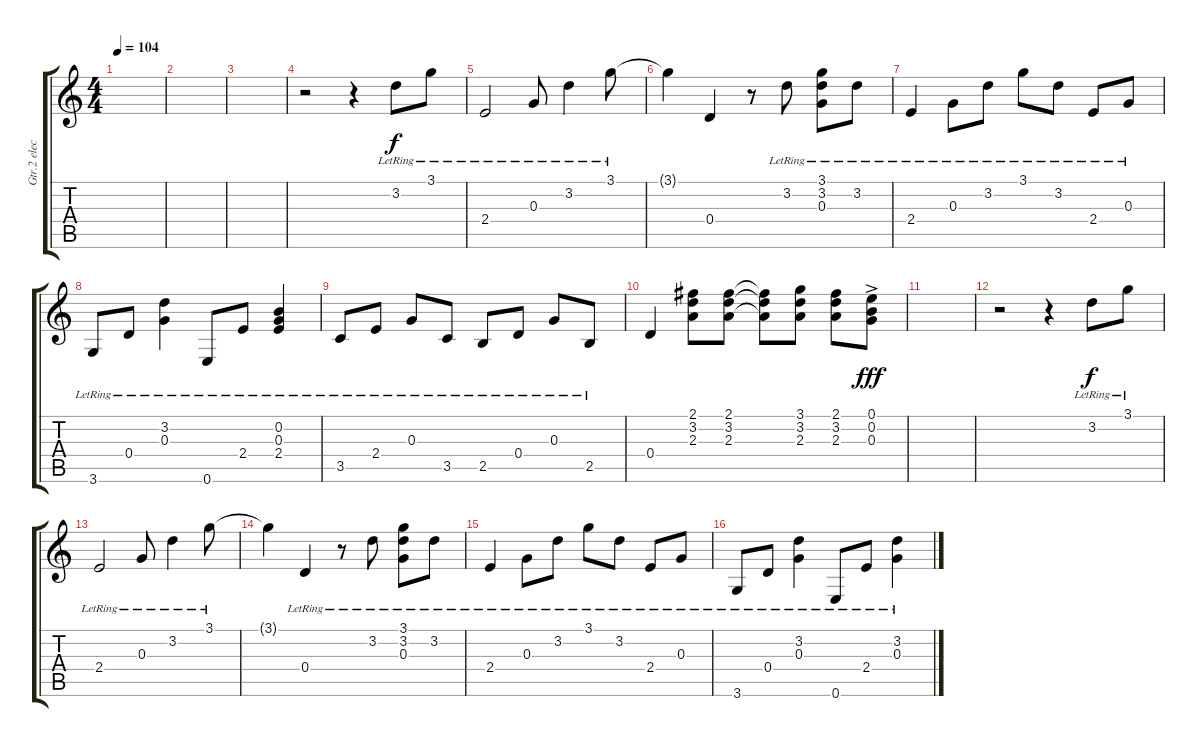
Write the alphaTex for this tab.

\track ("Gtr.2 electric" "Gtr.2 elec") {instrument electricguitarjazz}
\staff {score tabs}
\tuning (E4 B3 G3 D3 A2 E2) {hide}
\ts (4 4)
\tempo 104
\clef g2
\ks c
|
|
|
r.2 r.4 3.2{lr}.8 3.1{lr}.8 |
2.4{lr}.2 0.3{lr}.8 3.2{lr}.4 3.1{lr}.8 |
3.1{t}.4 0.4.4 r.8 3.2{lr}.8 (3.1{lr} 3.2{lr} 0.3{lr}).8 3.2{lr}.8 |
2.4{lr}.4 0.3{lr}.8 3.2{lr}.8 3.1{lr}.8 3.2{lr}.8 2.4{lr}.8 0.3{lr}.8 |
3.6{lr}.8 0.4{lr}.8 (3.2{lr} 0.3{lr}).4 0.6{lr}.8 2.4{lr}.8 (0.2{lr} 0.3{lr} 2.4{lr}).4 |
3.5{lr}.8 2.4{lr}.8 0.3{lr}.8 3.5{lr}.8 2.5{lr}.8 0.4{lr}.8 0.3{lr}.8 2.5{lr}.8 |
0.4.4 (2.1 3.2 2.3).8 (2.1 3.2 2.3).8 (2.1{t} 3.2{t} 2.3{t}).8 (3.1 3.2 2.3).8 (2.1 3.2 2.3).8 (0.1{ac} 0.2{ac} 0.3{ac}).8{dy fff} |
|
r.2 r.4 3.2{lr}.8{dy f} 3.1{lr}.8 |
2.4{lr}.2 0.3{lr}.8 3.2{lr}.4 3.1{lr}.8 |
3.1{t}.4 0.4{lr}.4 r.8 3.2{lr}.8 (3.1{lr} 3.2{lr} 0.3{lr}).8 3.2{lr}.8 |
2.4{lr}.4 0.3{lr}.8 3.2{lr}.8 3.1{lr}.8 3.2{lr}.8 2.4{lr}.8 0.3{lr}.8 |
3.6{lr}.8 0.4{lr}.8 (3.2{lr} 0.3{lr}).4 0.6{lr}.8 2.4{lr}.8 (3.2{lr} 0.3{lr}).4
